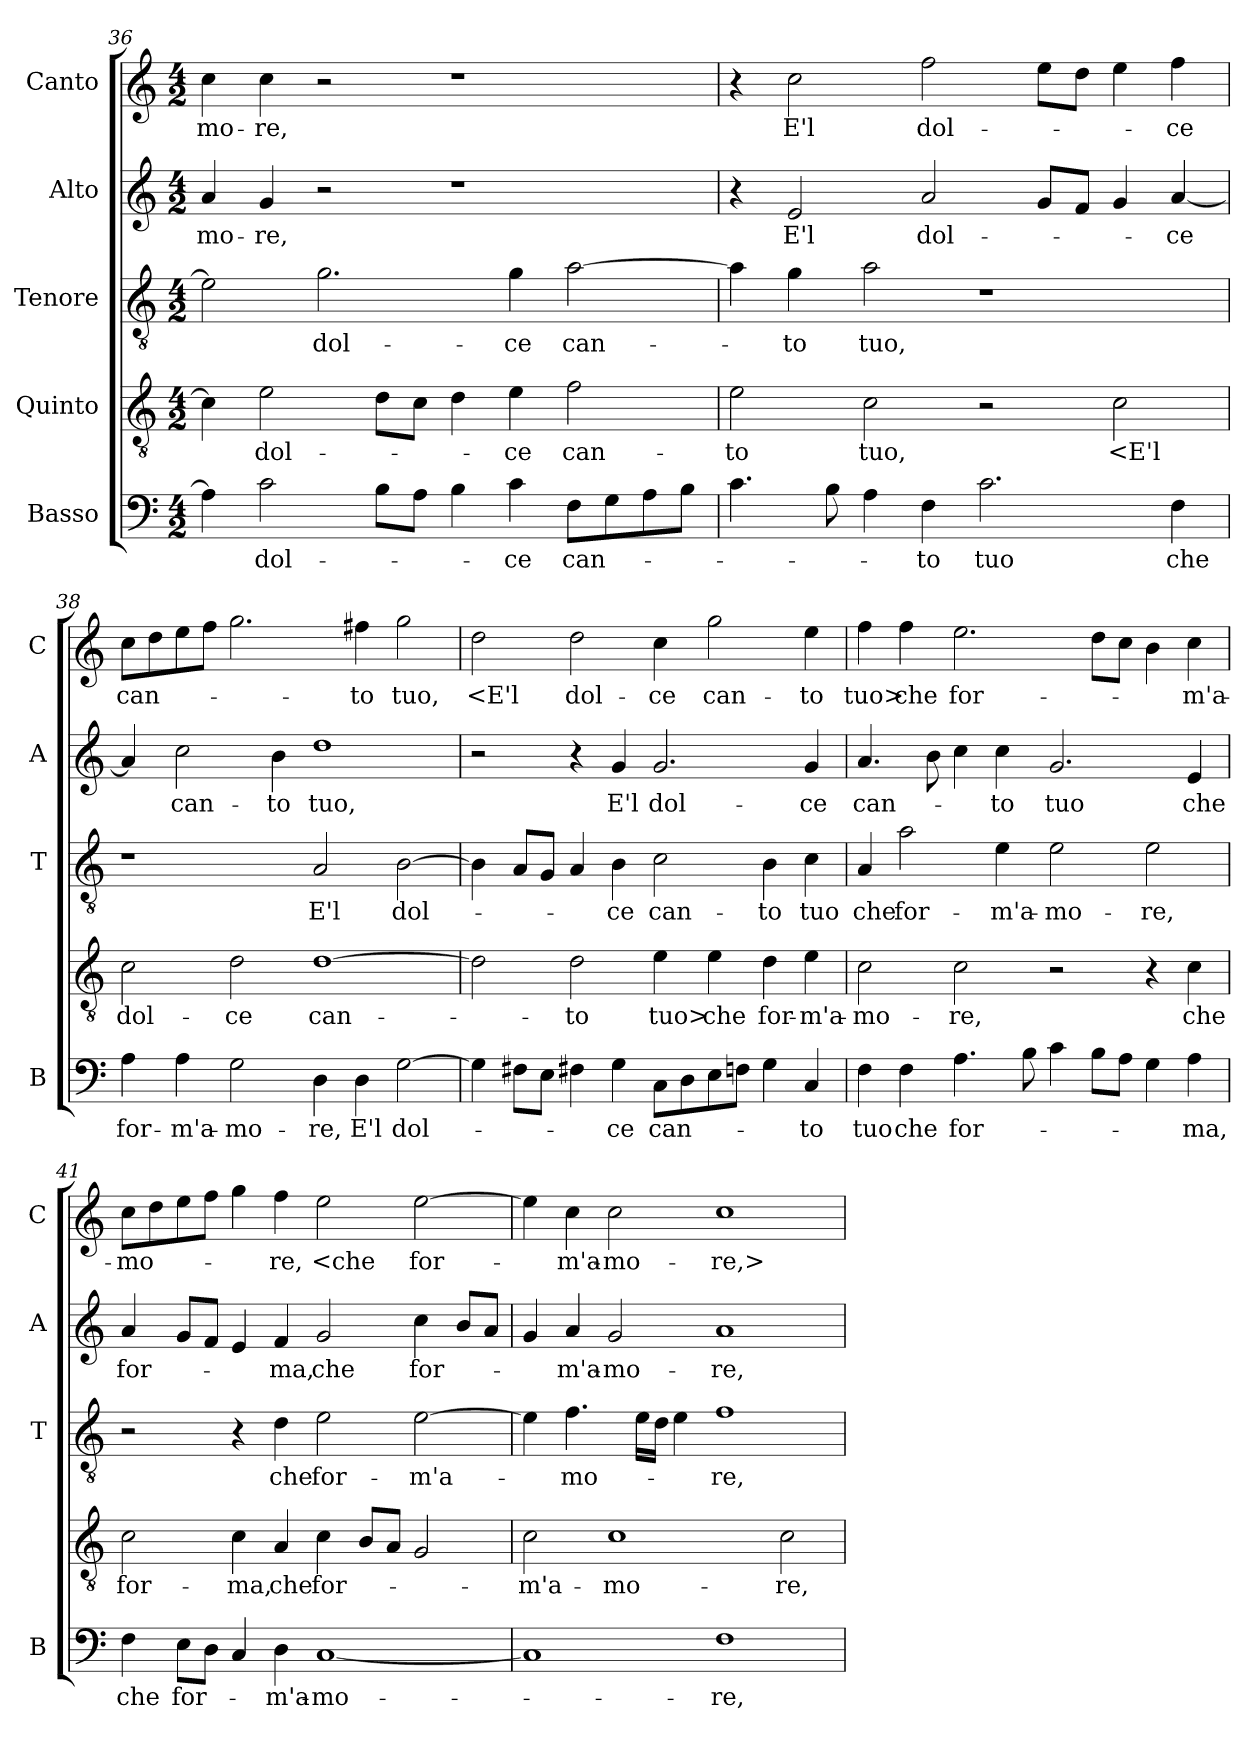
**kern	**text	**kern	**text	**kern	**text	**kern	**text	**kern	**text
*part5	*part5	*part4	*part4	*part3	*part3	*part2	*part2	*part1	*part1
*staff5	*staff5	*staff4	*staff4	*staff3	*staff3	*staff2	*staff2	*staff1	*staff1
*I"Basso	*	*I"Quinto	*	*I"Tenore	*	*I"Alto	*	*I"Canto	*
*I'B	*	*	*	*I'T	*	*I'A	*	*I'C	*
*clefF4	*	*clefGv2	*	*clefGv2	*	*clefG2	*	*clefG2	*
*k[]	*	*k[]	*	*k[]	*	*k[]	*	*k[]	*
*C:	*	*C:	*	*C:	*	*C:	*	*C:	*
*M4/2	*	*M4/2	*	*M4/2	*	*M4/2	*	*M4/2	*
=36	=36	=36	=36	=36	=36	=36	=36	=36	=36
4A]	.	4c]	.	2e]	.	4a	-mo-	4cc	-mo-
2c	dol-	2e	dol-	.	.	4g	-re,	4cc	-re,
.	.	.	.	2.g	dol-	2r	.	2r	.
8BL	.	8dL	.	.	.	.	.	.	.
8AJ	.	8cJ	.	.	.	.	.	.	.
4B	.	4d	.	.	.	1r	.	1r	.
4c	-ce	4e	-ce	4g	-ce	.	.	.	.
8FL	can-	2f	can-	[2a	can-	.	.	.	.
8G	.	.	.	.	.	.	.	.	.
8A	.	.	.	.	.	.	.	.	.
8BJ	.	.	.	.	.	.	.	.	.
=37	=37	=37	=37	=37	=37	=37	=37	=37	=37
4.c	.	2e	-to	4a]	.	4r	.	4r	.
.	.	.	.	4g	-to	2e	E'l	2cc	E'l
8B	.	.	.	.	.	.	.	.	.
4A	.	2c	tuo,	2a	tuo,	.	.	.	.
4F	-to	.	.	.	.	2a	dol-	2ff	dol-
2.c	tuo	2r	.	1r	.	.	.	.	.
.	.	.	.	.	.	8gL	.	8eeL	.
.	.	.	.	.	.	8fJ	.	8ddJ	.
.	.	2c	<E'l	.	.	4g	.	4ee	.
4F	che	.	.	.	.	[4a	-ce	4ff	-ce
=38	=38	=38	=38	=38	=38	=38	=38	=38	=38
4A	for-	2c	dol-	1r	.	4a]	.	8ccL	can-
.	.	.	.	.	.	.	.	8dd	.
4A	-m'a-	.	.	.	.	2cc	can-	8ee	.
.	.	.	.	.	.	.	.	8ffJ	.
2G	-mo-	2d	-ce	.	.	.	.	2.gg	.
.	.	.	.	.	.	4b	-to	.	.
4D	-re,	[1d	can-	2A	E'l	1dd	tuo,	.	.
4D	E'l	.	.	.	.	.	.	4ff#X	-to
[2G	dol-	.	.	[2B	dol-	.	.	2gg	tuo,
=39	=39	=39	=39	=39	=39	=39	=39	=39	=39
4G]	.	2d]	.	4B]	.	2r	.	2dd	<E'l
8F#XL	.	.	.	8AL	.	.	.	.	.
8EJ	.	.	.	8GJ	.	.	.	.	.
4F#X	.	2d	-to	4A	.	4r	.	2dd	dol-
4G	-ce	.	.	4B	-ce	4g	E'l	.	.
8CL	can-	4e	tuo>	2c	can-	2.g	dol-	4cc	-ce
8D	.	.	.	.	.	.	.	.	.
8E	.	4e	che	.	.	.	.	2gg	can-
8FnJ	.	.	.	.	.	.	.	.	.
4G	.	4d	for-	4B	-to	.	.	.	.
4C	-to	4e	-m'a-	4c	tuo	4g	-ce	4ee	-to
=40	=40	=40	=40	=40	=40	=40	=40	=40	=40
4F	tuo	2c	-mo-	4A	che	4.a	can-	4ff	tuo>
4F	che	.	.	2a	for-	.	.	4ff	che
.	.	.	.	.	.	8b	.	.	.
4.A	for-	2c	-re,	.	.	4cc	.	2.ee	for-
.	.	.	.	4e	-m'a-	4cc	-to	.	.
8B	.	.	.	.	.	.	.	.	.
4c	.	2r	.	2e	-mo-	2.g	tuo	.	.
8BL	.	.	.	.	.	.	.	8ddL	.
8AJ	.	.	.	.	.	.	.	8ccJ	.
4G	.	4r	.	2e	-re,	.	.	4b	.
4A	-ma,	4c	che	.	.	4e	che	4cc	-m'a-
=41	=41	=41	=41	=41	=41	=41	=41	=41	=41
4F	che	2c	for-	2r	.	4a	for-	8ccL	-mo-
.	.	.	.	.	.	.	.	8dd	.
8EL	for-	.	.	.	.	8gL	.	8ee	.
8DJ	.	.	.	.	.	8fJ	.	8ffJ	.
4C	.	4c	-ma,	4r	.	4e	.	4gg	.
4D	-m'a-	4A	che	4d	che	4f	-ma,	4ff	-re,
[1C	-mo-	4c	for-	2e	for-	2g	che	2ee	<che
.	.	8BL	.	.	.	.	.	.	.
.	.	8AJ	.	.	.	.	.	.	.
.	.	2G	.	[2e	-m'a-	4cc	for-	[2ee	for-
.	.	.	.	.	.	8bL	.	.	.
.	.	.	.	.	.	8aJ	.	.	.
=42	=42	=42	=42	=42	=42	=42	=42	=42	=42
1C]	.	2c	-m'a-	4e]	.	4g	.	4ee]	.
.	.	.	.	4.f	-mo-	4a	-m'a-	4cc	-m'a-
.	.	1c	-mo-	.	.	2g	-mo-	2cc	-mo-
.	.	.	.	16eLL	.	.	.	.	.
.	.	.	.	16dJJ	.	.	.	.	.
.	.	.	.	4e	.	.	.	.	.
1F	-re,	.	.	1f	-re,	1a	-re,	1cc	-re,>
.	.	2c	-re,	.	.	.	.	.	.
=	=	=	=	=	=	=	=	=	=
*-	*-	*-	*-	*-	*-	*-	*-	*-	*-
